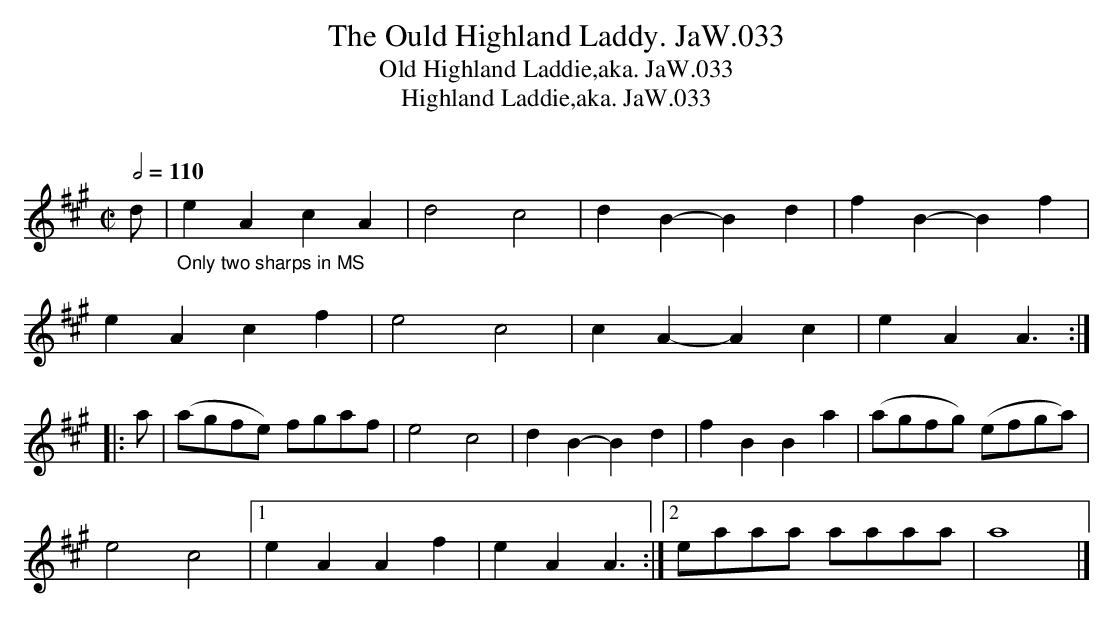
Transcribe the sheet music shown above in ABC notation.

X:1
T:Ould Highland Laddy. JaW.033, The
T:Old Highland Laddie,aka. JaW.033
T:Highland Laddie,aka. JaW.033
M:C|
L:1/8
Q:1/2=110
O:
K:A
d|"_Only two sharps in MS"e2A2 c2A2|d4 c4|d2B2-B2d2|f2B2-B2f2|
e2A2 c2f2|e4 c4|c2A2-A2c2|e2A2A3:|
|:a|(agfe) fgaf|e4 c4|d2B2-B2d2|f2B2 B2a2|(agfg) (efga)|
e4 c4|1e2A2A2f2|e2A2A3:|2eaaa aaaa|a8|]
